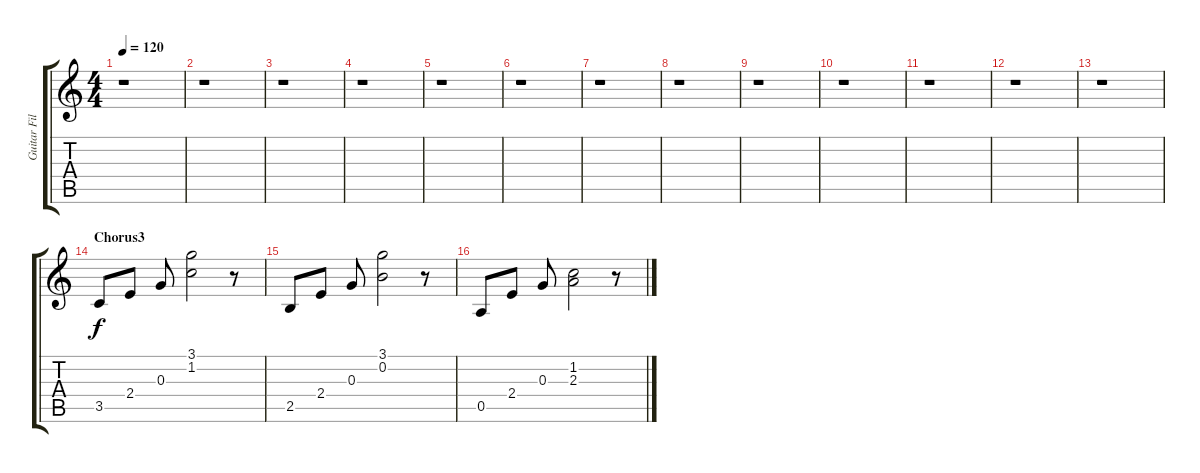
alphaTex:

\track ("Guitar Fill" "Guitar Fil") {instrument distortionguitar}
\staff {score tabs}
\tuning (E4 B3 G3 D3 A2 E2) {hide}
\ts (4 4)
\tempo 120
\clef g2
\ks c
r.1{dy f} |
r.1 |
r.1 |
r.1 |
r.1 |
r.1 |
r.1 |
r.1 |
r.1 |
r.1 |
r.1 |
r.1 |
r.1 |
\section ("" "Chorus3")
3.5.8 2.4.8 0.3.8 (3.1 1.2).2 r.8 |
2.5.8 2.4.8 0.3.8 (3.1 0.2).2 r.8 |
0.5.8 2.4.8 0.3.8 (1.2 2.3).2 r.8
